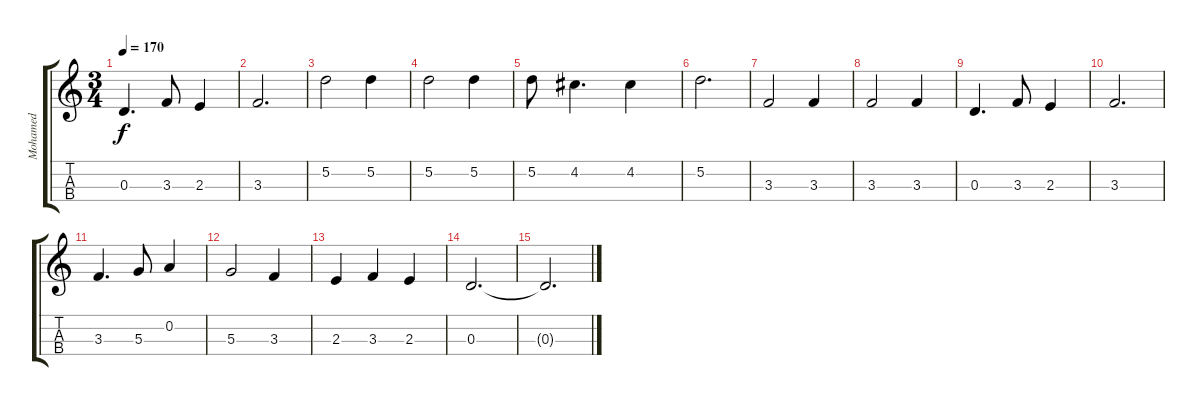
\track ("Mohamed" "Mohamed") {instrument violin}
\staff {score tabs}
\tuning (E5 A4 D4 G3) {hide}
\ts (3 4)
\tempo 170
\clef g2
\ks c
0.3.4{d dy f} 3.3.8 2.3.4 |
3.3.2{d} |
5.2.2 5.2.4 |
5.2.2 5.2.4 |
5.2.8 4.2.4{d} 4.2.4 |
5.2.2{d} |
3.3.2 3.3.4 |
3.3.2 3.3.4 |
0.3.4{d} 3.3.8 2.3.4 |
3.3.2{d} |
3.3.4{d} 5.3.8 0.2.4 |
5.3.2 3.3.4 |
2.3.4 3.3.4 2.3.4 |
0.3.2{d} |
0.3{t}.2{d}
